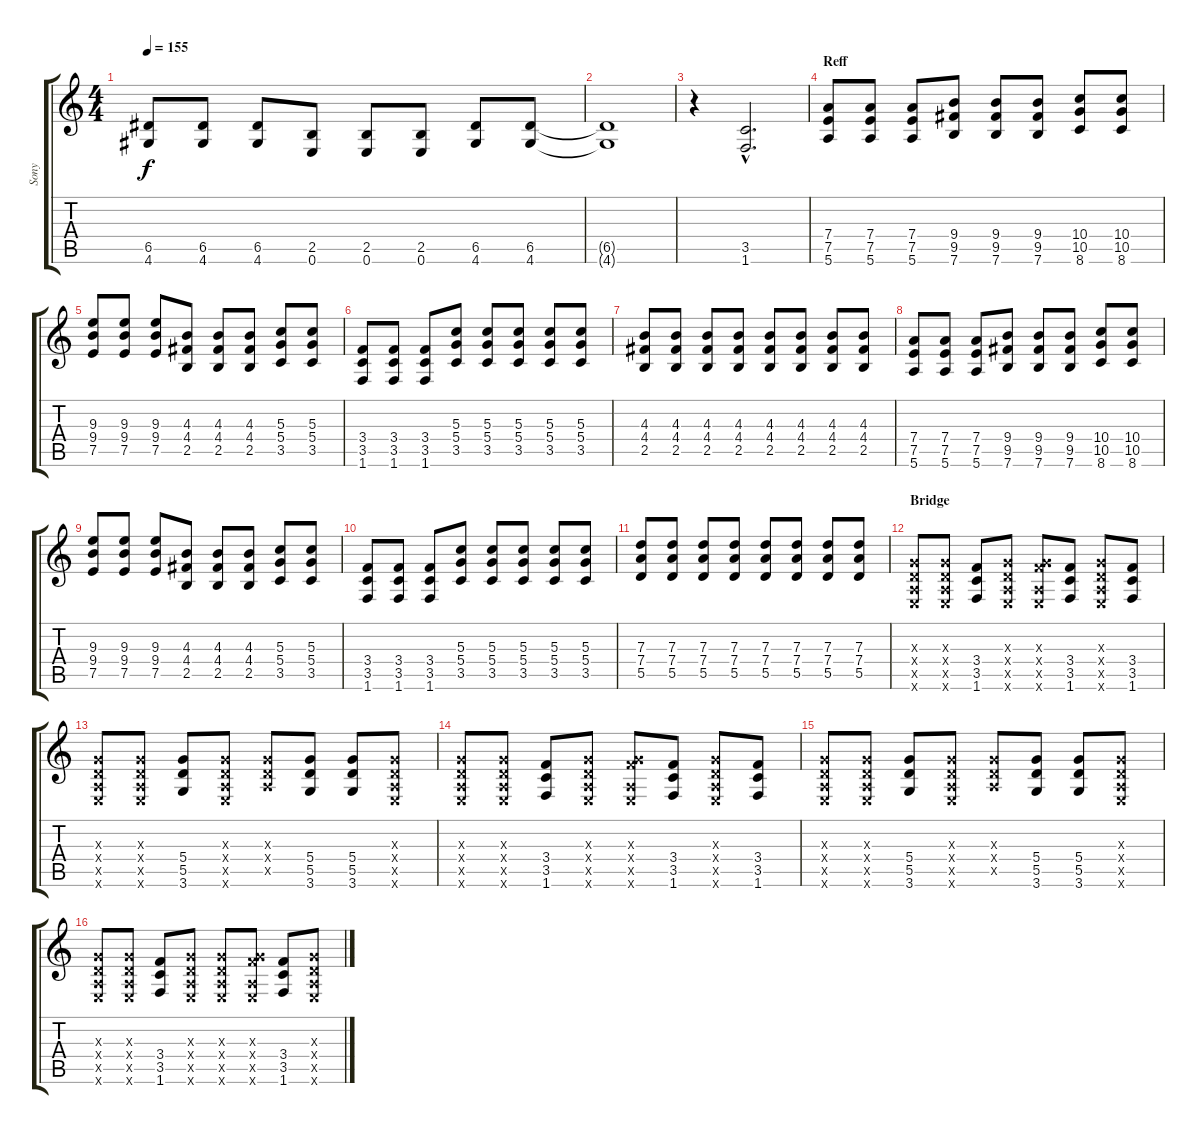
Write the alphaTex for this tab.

\track ("Sony" "Sony") {instrument distortionguitar}
\staff {score tabs}
\tuning (E4 B3 G3 D3 A2 E2) {hide}
\ts (4 4)
\tempo 155
\clef g2
\ks c
(6.5 4.6).8{dy f} (6.5 4.6).8 (6.5 4.6).8 (2.5 0.6).8 (2.5 0.6).8 (2.5 0.6).8 (6.5 4.6).8 (6.5 4.6).8{volume 0} |
(6.5{t} 4.6{t}).1 |
r.4 (3.5{hac} 1.6{hac}).2{d volume 13} |
\section ("" "Reff")
(7.4 7.5 5.6).8 (7.4 7.5 5.6).8 (7.4 7.5 5.6).8 (9.4 9.5 7.6).8 (9.4 9.5 7.6).8 (9.4 9.5 7.6).8 (10.4 10.5 8.6).8 (10.4 10.5 8.6).8 |
(9.3 9.4 7.5).8 (9.3 9.4 7.5).8 (9.3 9.4 7.5).8 (4.3 4.4 2.5).8 (4.3 4.4 2.5).8 (4.3 4.4 2.5).8 (5.3 5.4 3.5).8 (5.3 5.4 3.5).8 |
(3.4 3.5 1.6).8 (3.4 3.5 1.6).8 (3.4 3.5 1.6).8 (5.3 5.4 3.5).8 (5.3 5.4 3.5).8 (5.3 5.4 3.5).8 (5.3 5.4 3.5).8 (5.3 5.4 3.5).8 |
(4.3 4.4 2.5).8 (4.3 4.4 2.5).8 (4.3 4.4 2.5).8 (4.3 4.4 2.5).8 (4.3 4.4 2.5).8 (4.3 4.4 2.5).8 (4.3 4.4 2.5).8 (4.3 4.4 2.5).8 |
(7.4 7.5 5.6).8 (7.4 7.5 5.6).8 (7.4 7.5 5.6).8 (9.4 9.5 7.6).8 (9.4 9.5 7.6).8 (9.4 9.5 7.6).8 (10.4 10.5 8.6).8 (10.4 10.5 8.6).8 |
(9.3 9.4 7.5).8 (9.3 9.4 7.5).8 (9.3 9.4 7.5).8 (4.3 4.4 2.5).8 (4.3 4.4 2.5).8 (4.3 4.4 2.5).8 (5.3 5.4 3.5).8 (5.3 5.4 3.5).8 |
(3.4 3.5 1.6).8 (3.4 3.5 1.6).8 (3.4 3.5 1.6).8 (5.3 5.4 3.5).8 (5.3 5.4 3.5).8 (5.3 5.4 3.5).8 (5.3 5.4 3.5).8 (5.3 5.4 3.5).8 |
(7.3 7.4 5.5).8 (7.3 7.4 5.5).8 (7.3 7.4 5.5).8 (7.3 7.4 5.5).8 (7.3 7.4 5.5).8 (7.3 7.4 5.5).8 (7.3 7.4 5.5).8 (7.3 7.4 5.5).8 |
\section ("" "Bridge")
(0.3{x} 0.4{x} 0.5{x} 0.6{x}).8 (0.3{x} 0.4{x} 0.5{x} 0.6{x}).8 (3.4 3.5 1.6).8 (0.3{x} 0.4{x} 0.5{x} 0.6{x}).8 (0.3{x} 3.4{x} 0.5{x} 0.6{x}).8 (3.4 3.5 1.6).8 (0.3{x} 0.4{x} 0.5{x} 0.6{x}).8 (3.4 3.5 1.6).8 |
(0.3{x} 0.4{x} 0.5{x} 0.6{x}).8 (0.3{x} 0.4{x} 0.5{x} 0.6{x}).8 (5.4 5.5 3.6).8 (0.3{x} 0.4{x} 0.5{x} 0.6{x}).8 (0.3{x} 0.4{x} 0.5{x}).8 (5.4 5.5 3.6).8 (5.4 5.5 3.6).8 (0.3{x} 0.4{x} 0.5{x} 0.6{x}).8 |
(0.3{x} 0.4{x} 0.5{x} 0.6{x}).8 (0.3{x} 0.4{x} 0.5{x} 0.6{x}).8 (3.4 3.5 1.6).8 (0.3{x} 0.4{x} 0.5{x} 0.6{x}).8 (0.3{x} 3.4{x} 0.5{x} 0.6{x}).8 (3.4 3.5 1.6).8 (0.3{x} 0.4{x} 0.5{x} 0.6{x}).8 (3.4 3.5 1.6).8 |
(0.3{x} 0.4{x} 0.5{x} 0.6{x}).8 (0.3{x} 0.4{x} 0.5{x} 0.6{x}).8 (5.4 5.5 3.6).8 (0.3{x} 0.4{x} 0.5{x} 0.6{x}).8 (0.3{x} 0.4{x} 0.5{x}).8 (5.4 5.5 3.6).8 (5.4 5.5 3.6).8 (0.3{x} 0.4{x} 0.5{x} 0.6{x}).8 |
(0.3{x} 0.4{x} 0.5{x} 0.6{x}).8 (0.3{x} 0.4{x} 0.5{x} 0.6{x}).8 (3.4 3.5 1.6).8 (0.3{x} 0.4{x} 0.5{x} 0.6{x}).8 (0.3{x} 0.4{x} 0.5{x} 0.6{x}).8 (0.3{x} 3.4{x} 0.5{x} 0.6{x}).8 (3.4 3.5 1.6).8 (0.3{x} 0.4{x} 0.5{x} 0.6{x}).8
